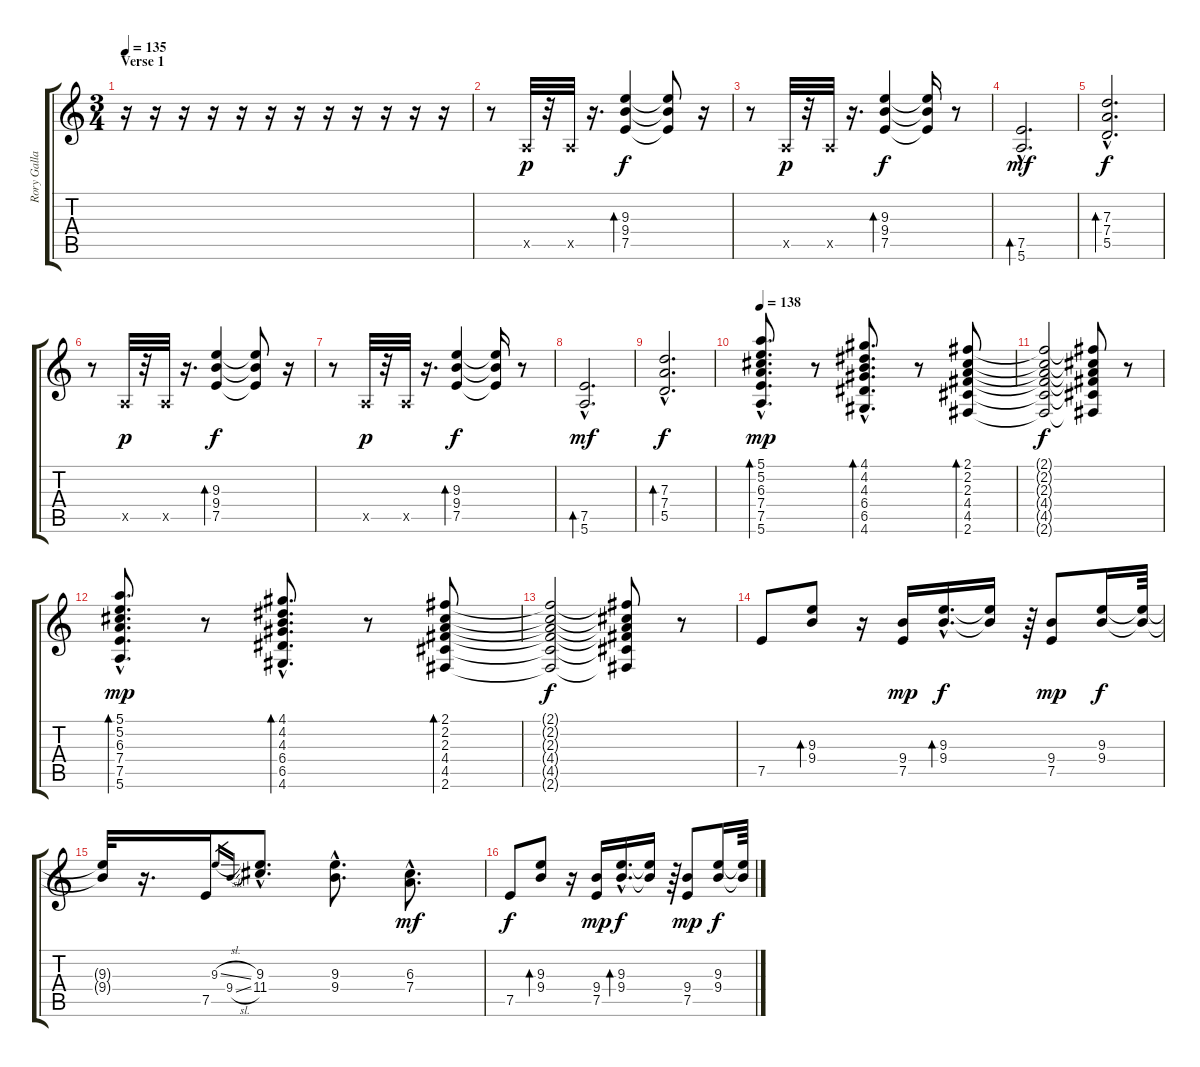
\track ("Rory Gallagher" "Rory Galla") {instrument overdrivenguitar}
\staff {score tabs}
\tuning (E4 B3 G3 D3 A2 E2) {hide}
\ts (3 4)
\section ("" "Verse 1")
\tempo 135
\clef g2
\ks c
r.16{dy p instrument overdrivenguitar} r.16 r.16 r.16 r.16 r.16 r.16 r.16 r.16 r.16 r.16 r.16 |
r.8 0.5{x}.32 r.32 0.5{x}.32 r.16{d} (9.3 9.4 7.5).4{bd 120 dy f} (9.3{t} 9.4{t} 7.5{t}).8 r.16 |
r.8 0.5{x}.32{dy p} r.32 0.5{x}.32 r.16{d} (9.3 9.4 7.5).4{bd 120 dy f} (9.3{t} 9.4{t} 7.5{t}).16 r.8 |
(7.5{hac} 5.6{hac}).2{d bd 60 dy mf} |
(7.3{hac} 7.4{hac} 5.5{hac}).2{d bd 60 dy f} |
r.8 0.5{x}.32{dy p} r.32 0.5{x}.32 r.16{d} (9.3 9.4 7.5).4{bd 120 dy f} (9.3{t} 9.4{t} 7.5{t}).8 r.16 |
r.8 0.5{x}.32{dy p} r.32 0.5{x}.32 r.16{d} (9.3 9.4 7.5).4{bd 120 dy f} (9.3{t} 9.4{t} 7.5{t}).16 r.8 |
(7.5{hac} 5.6{hac}).2{d bd 60 dy mf} |
(7.3{hac} 7.4{hac} 5.5{hac}).2{d bd 60 dy f} |
\tempo 138
(5.1{hac} 5.2{hac} 6.3{hac} 7.4{hac} 7.5{hac} 5.6{hac}).8{d bd 60 dy mp} r.8 (4.1{hac} 4.2{hac} 4.3{hac} 6.4{hac} 6.5{hac} 4.6{hac}).8{d bd 60} r.8 (2.1 2.2 2.3 4.4 4.5 2.6).8{bd 120} |
(2.1{t} 2.2{t} 2.3{t} 4.4{t} 4.5{t} 2.6{t}).2{dy f} (2.1{t} 2.2{t} 2.3{t} 4.4{t} 4.5{t} 2.6{t}).8 r.8 |
(5.1{hac} 5.2{hac} 6.3{hac} 7.4{hac} 7.5{hac} 5.6{hac}).8{d bd 60 dy mp} r.8 (4.1{hac} 4.2{hac} 4.3{hac} 6.4{hac} 6.5{hac} 4.6{hac}).8{d bd 60} r.8 (2.1 2.2 2.3 4.4 4.5 2.6).8{bd 120} |
(2.1{t} 2.2{t} 2.3{t} 4.4{t} 4.5{t} 2.6{t}).2{dy f} (2.1{t} 2.2{t} 2.3{t} 4.4{t} 4.5{t} 2.6{t}).8 r.8 |
7.5.8 (9.3 9.4).8{bd 120} r.16 (9.4 7.5).16{dy mp} (9.3{hac} 9.4{hac}).16{d bd 30 dy f} (9.3{t} 9.4{t}).16 r.64 (9.4 7.5).8{dy mp} (9.3 9.4).16{dy f} (9.3{t} 9.4{t}).64 |
(9.3{t} 9.4{t}).32 r.16{d} 7.5.16 9.3{sl}.16{gr} 9.4{sl}.16{gr} (9.3{hac} 11.4{hac}).8{d} (9.3{hac} 9.4{hac}).8{d} (6.3{hac} 7.4{hac}).8{d dy mf} |
7.5.8{dy f} (9.3 9.4).8{bd 120} r.16 (9.4 7.5).16{dy mp} (9.3{hac} 9.4{hac}).16{d bd 30 dy f} (9.3{t} 9.4{t}).16 r.64 (9.4 7.5).8{dy mp} (9.3 9.4).16{dy f} (9.3{t} 9.4{t}).64
